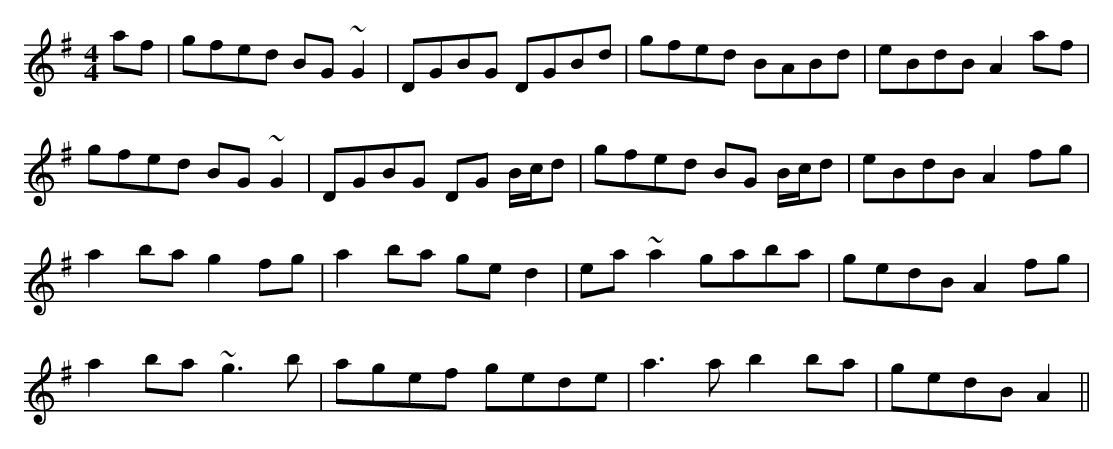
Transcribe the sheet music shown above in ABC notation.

X:1
M:4/4
K:Ador
af|gfed BG ~G2|DGBG DGBd|gfed BABd|eBdB A2 af|
gfed BG ~G2|DGBG DG B/c/d|gfed BG B/c/d|eBdB A2 fg|
a2ba g2fg|a2ba ged2|ea~a2 gaba|gedB A2 fg|
a2ba ~g3b|agef gede|a3a b2ba|gedB A2||
